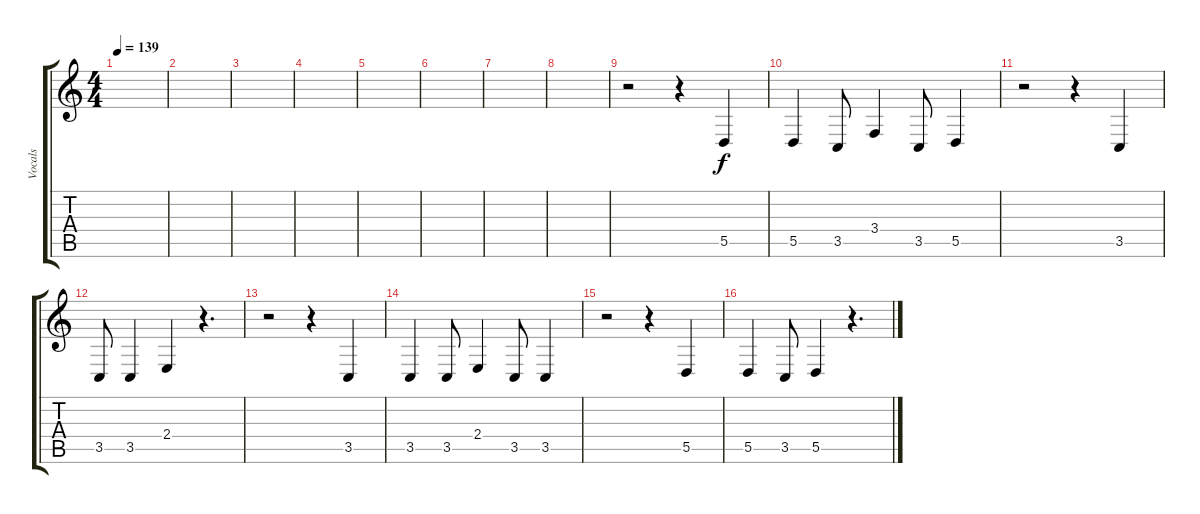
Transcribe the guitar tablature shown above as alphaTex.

\track ("Vocals" "Vocals") {instrument tenorsax}
\staff {score tabs}
\tuning (E4 B3 G3 D3 A2 E2) {hide}
\ts (4 4)
\tempo 139
\clef g2
\ks c
|
|
|
|
|
|
|
|
r.2 r.4 5.5.4 |
5.5.4 3.5.8 3.4.4 3.5.8 5.5.4 |
r.2 r.4 3.5.4 |
3.5.8 3.5.4 2.4.4 r.4{d} |
r.2 r.4 3.5.4 |
3.5.4 3.5.8 2.4.4 3.5.8 3.5.4 |
r.2 r.4 5.5.4 |
5.5.4 3.5.8 5.5.4 r.4{d}
